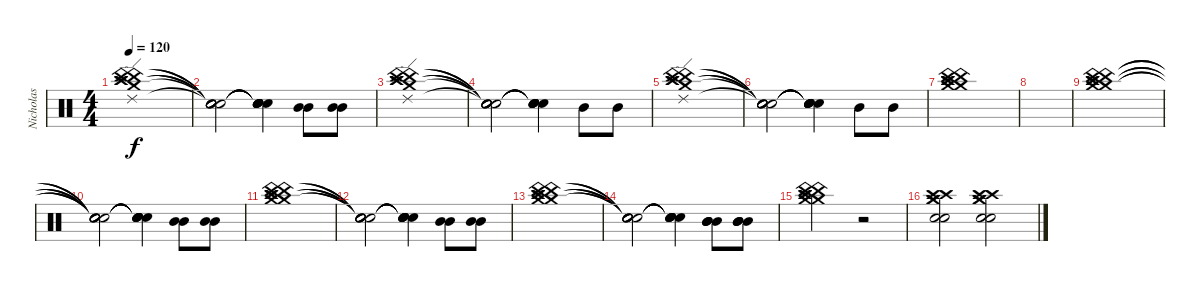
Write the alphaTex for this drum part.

\track ("Nicholas" "Nicholas") {instrument percussion}
\staff {score}
\articulation defaults
\ts (4 4)
\tempo 120
\clef neutral
\ks c
("Crash high (hit)" "China (hit)" "Crash medium (hit)" "China (hit)" "Crash high (hit)" "Ride (edge) 2").1{dy f} |
("Snare (hit)"{t} "Snare (hit)"{t} "Snare (hit)"{t} "Snare (hit)"{t} "Snare (hit)"{t} "Snare (hit)"{t}).2 ("Snare (hit)"{t} "Snare (hit)"{t} "Snare (hit)"{t} "Snare (hit)"{t} "Snare (hit)"{t} "Snare (hit)"{t}).4 ("Mid Tom (hit)" "Mid Tom (hit)").8 ("Mid Tom (hit)" "Mid Tom (hit)").8 |
("Crash high (hit)" "China (hit)" "Crash medium (hit)" "China (hit)" "Crash high (hit)" "Ride (edge) 2").1 |
("Snare (hit)"{t} "Snare (hit)"{t} "Snare (hit)"{t} "Snare (hit)"{t} "Snare (hit)"{t} "Snare (hit)"{t}).2 ("Snare (hit)"{t} "Snare (hit)"{t} "Snare (hit)"{t} "Snare (hit)"{t} "Snare (hit)"{t} "Snare (hit)"{t}).4 "Mid Tom (hit)".8 "Mid Tom (hit)".8 |
("Crash high (hit)" "China (hit)" "Crash medium (hit)" "China (hit)" "Crash high (hit)" "Ride (edge) 2").1 |
("Snare (hit)"{t} "Snare (hit)"{t} "Snare (hit)"{t} "Snare (hit)"{t} "Snare (hit)"{t} "Snare (hit)"{t}).2 ("Snare (hit)"{t} "Snare (hit)"{t} "Snare (hit)"{t} "Snare (hit)"{t} "Snare (hit)"{t} "Snare (hit)"{t}).4 "Mid Tom (hit)".8 "Mid Tom (hit)".8 |
("Crash medium (hit)" "Crash medium (hit)" "China (hit)" "China (hit)" "Crash high (hit)" "Crash high (hit)").1 |
|
("Crash medium (hit)" "Crash medium (hit)" "China (hit)" "China (hit)" "Crash high (hit)" "Crash high (hit)").1 |
("Snare (hit)"{t} "Snare (hit)"{t} "Snare (hit)"{t} "Snare (hit)"{t} "Snare (hit)"{t} "Snare (hit)"{t}).2 ("Snare (hit)"{t} "Snare (hit)"{t} "Snare (hit)"{t} "Snare (hit)"{t} "Snare (hit)"{t} "Snare (hit)"{t}).4 ("Mid Tom (hit)" "Mid Tom (hit)").8 ("Mid Tom (hit)" "Mid Tom (hit)").8 |
("Crash medium (hit)" "Crash medium (hit)" "China (hit)" "China (hit)" "Crash high (hit)" "Crash high (hit)").1 |
("Snare (hit)"{t} "Snare (hit)"{t} "Snare (hit)"{t} "Snare (hit)"{t} "Snare (hit)"{t} "Snare (hit)"{t}).2 ("Snare (hit)"{t} "Snare (hit)"{t} "Snare (hit)"{t} "Snare (hit)"{t} "Snare (hit)"{t} "Snare (hit)"{t}).4 ("Mid Tom (hit)" "Mid Tom (hit)").8 ("Mid Tom (hit)" "Mid Tom (hit)").8 |
("Crash medium (hit)" "Crash medium (hit)" "China (hit)" "China (hit)" "Crash high (hit)" "Crash high (hit)").1 |
("Snare (hit)"{t} "Snare (hit)"{t} "Snare (hit)"{t} "Snare (hit)"{t} "Snare (hit)"{t} "Snare (hit)"{t}).2 ("Snare (hit)"{t} "Snare (hit)"{t} "Snare (hit)"{t} "Snare (hit)"{t} "Snare (hit)"{t} "Snare (hit)"{t}).4 ("Mid Tom (hit)" "Mid Tom (hit)" "Mid Tom (hit)" "Mid Tom (hit)").8 ("Mid Tom (hit)" "Mid Tom (hit)" "Mid Tom (hit)" "Mid Tom (hit)").8 |
("Crash medium (hit)" "Crash medium (hit)" "China (hit)" "China (hit)" "Crash high (hit)" "Crash high (hit)").2 r.2 |
("Crash medium (hit)" "Crash medium (hit)" "Snare (hit)" "Snare (hit)" "Crash high (hit)" "Crash high (hit)").2 ("Crash medium (hit)" "Crash medium (hit)" "Snare (hit)" "Snare (hit)" "Crash high (hit)" "Crash high (hit)").2
